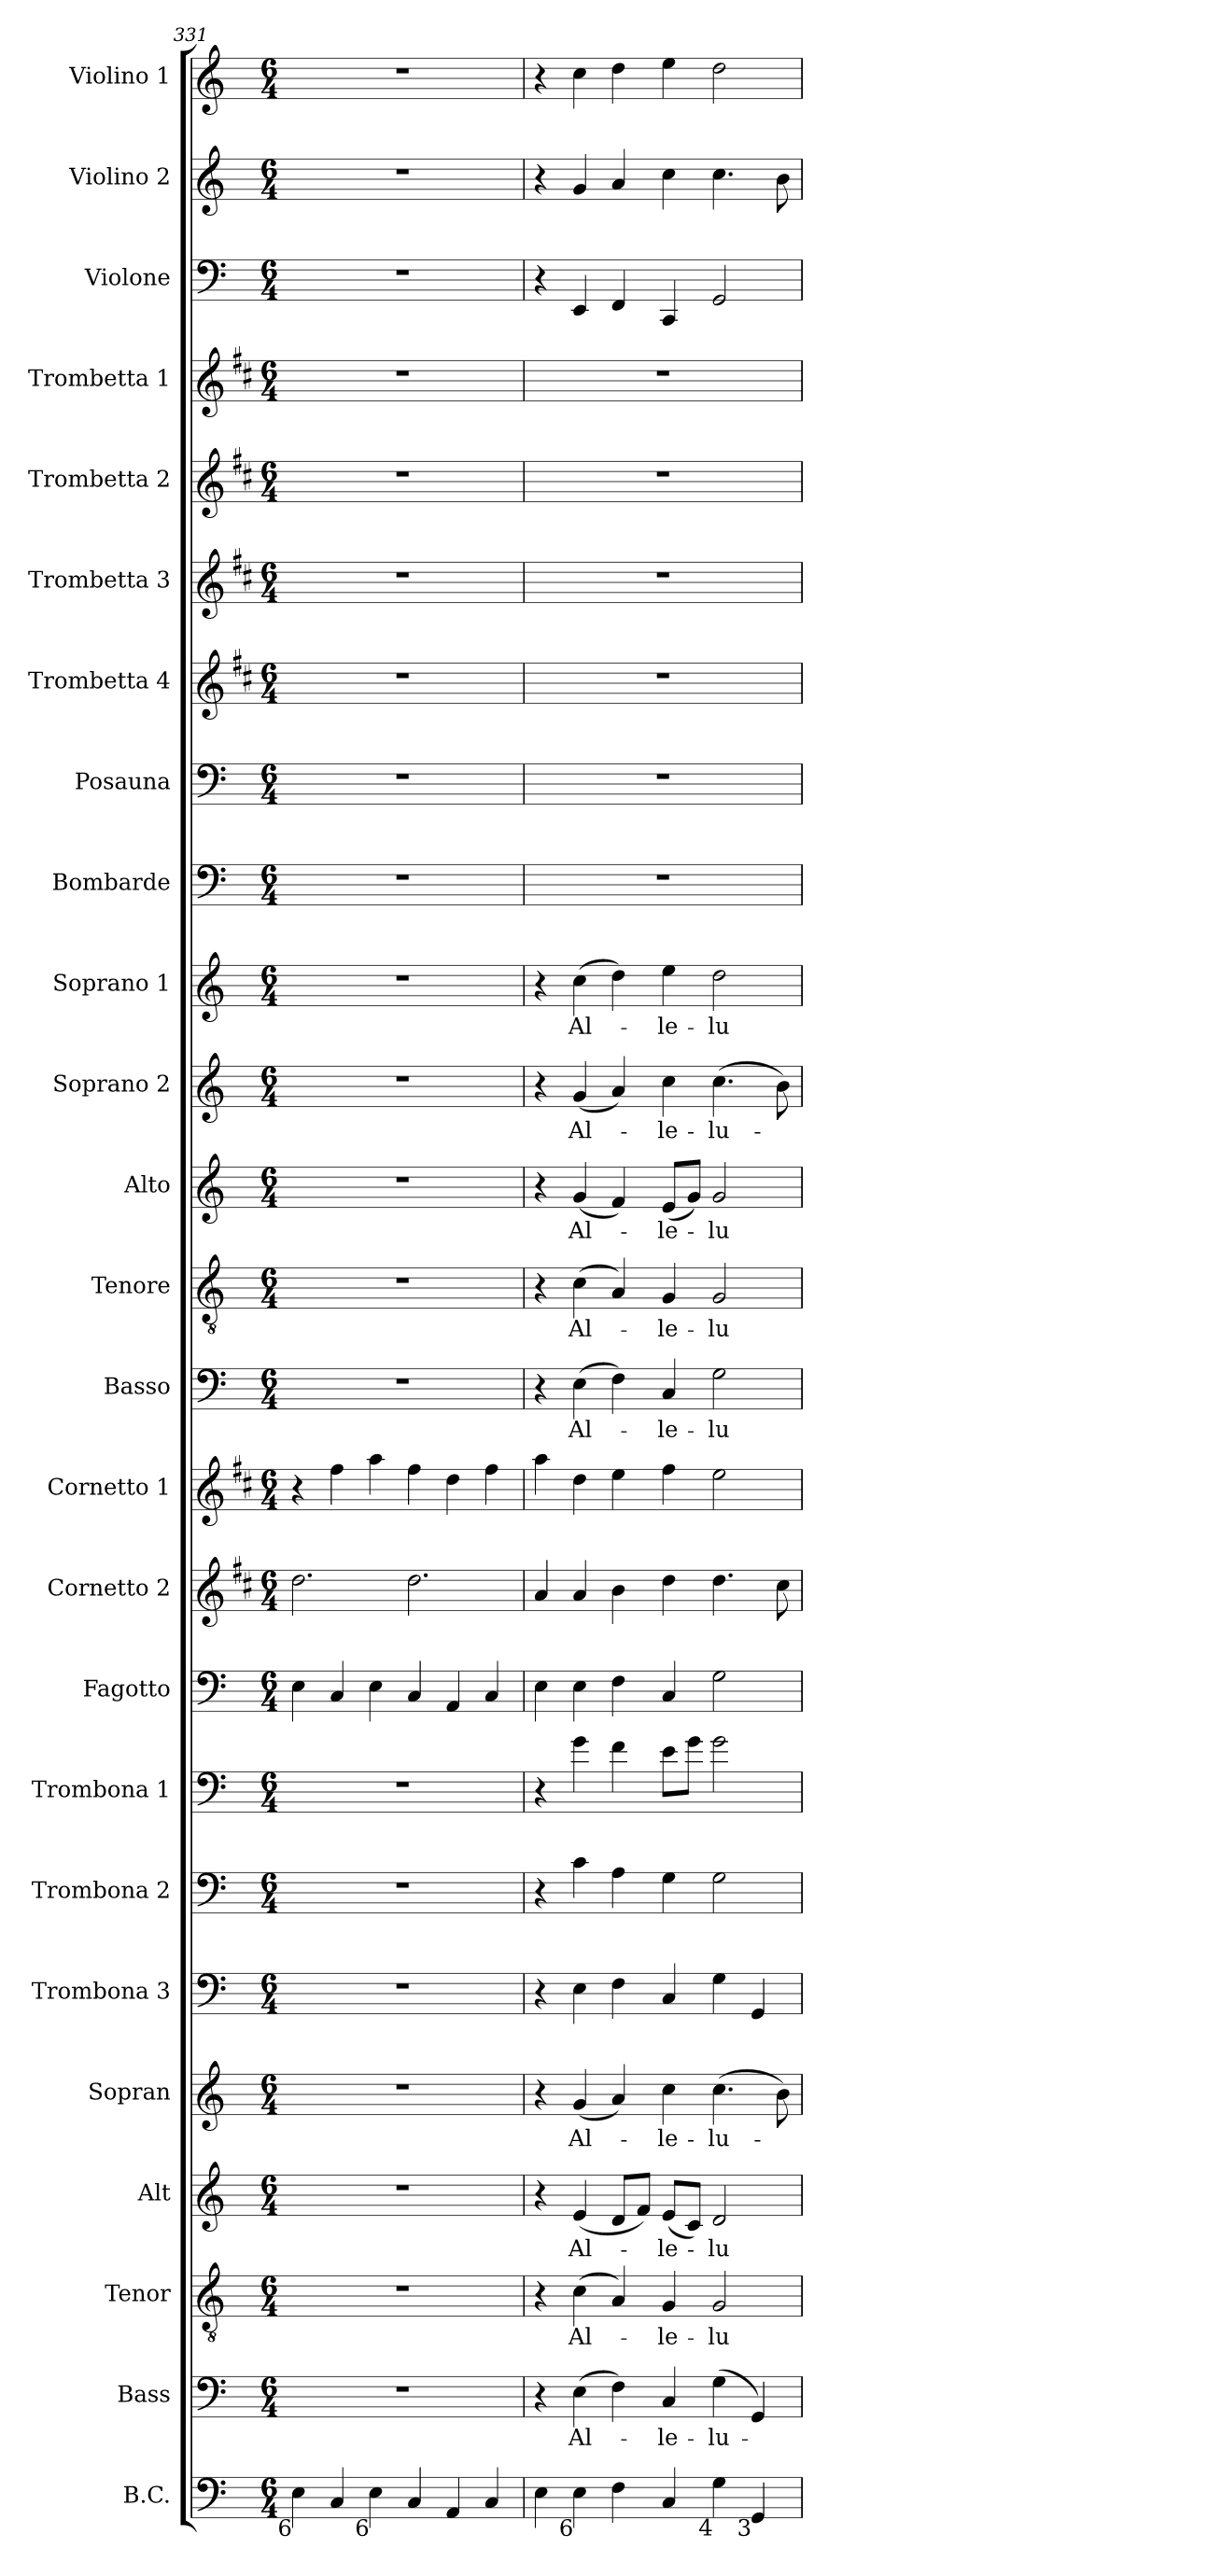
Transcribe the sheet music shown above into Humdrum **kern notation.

**kern	**kern	**text	**kern	**text	**kern	**text	**kern	**text	**kern	**kern	**kern	**kern	**kern	**kern	**kern	**text	**kern	**text	**kern	**text	**kern	**text	**kern	**text	**kern	**kern	**kern	**kern	**kern	**kern	**kern	**kern	**kern
*part25	*part24	*part24	*part23	*part23	*part22	*part22	*part21	*part21	*part20	*part19	*part18	*part17	*part16	*part15	*part14	*part14	*part13	*part13	*part12	*part12	*part11	*part11	*part10	*part10	*part9	*part8	*part7	*part6	*part5	*part4	*part3	*part2	*part1
*staff25	*staff24	*staff24	*staff23	*staff23	*staff22	*staff22	*staff21	*staff21	*staff20	*staff19	*staff18	*staff17	*staff16	*staff15	*staff14	*staff14	*staff13	*staff13	*staff12	*staff12	*staff11	*staff11	*staff10	*staff10	*staff9	*staff8	*staff7	*staff6	*staff5	*staff4	*staff3	*staff2	*staff1
*I"B.C.	*I"Bass	*	*I"Tenor	*	*I"Alt	*	*I"Sopran	*	*I"Trombona 3	*I"Trombona 2	*I"Trombona 1	*I"Fagotto	*I"Cornetto 2	*I"Cornetto 1	*I"Basso	*	*I"Tenore	*	*I"Alto	*	*I"Soprano 2	*	*I"Soprano 1	*	*I"Bombarde	*I"Posauna	*I"Trombetta 4	*I"Trombetta 3	*I"Trombetta 2	*I"Trombetta 1	*I"Violone	*I"Violino 2	*I"Violino 1
*I'B.C.	*I'B.	*	*I'T.	*	*I'A.	*	*I'S.	*	*I'Tbn. 2	*I'Tbn. 2	*I'Tbn. 1	*I'Fag.	*I'Cor. 2	*I'Cor. 1	*I'B.	*	*I'T.	*	*I'A.	*	*I'S.	*	*I'S.	*	*	*	*	*	*	*	*	*I'Vl. 2	*I'Vl. 1
*clefF4	*clefF4	*	*clefGv2	*	*clefG2	*	*clefG2	*	*clefF4	*clefF4	*clefF4	*clefF4	*clefG2	*clefG2	*clefF4	*	*clefGv2	*	*clefG2	*	*clefG2	*	*clefG2	*	*clefF4	*clefF4	*clefG2	*clefG2	*clefG2	*clefG2	*clefF4	*clefG2	*clefG2
*	*	*	*ITrd7c12	*	*	*	*	*	*	*	*	*	*ITrd1c2	*ITrd1c2	*	*	*ITrd7c12	*	*	*	*	*	*	*	*	*	*ITrd1c2	*ITrd1c2	*ITrd1c2	*ITrd1c2	*	*	*
*k[]	*k[]	*	*k[]	*	*k[]	*	*k[]	*	*k[]	*k[]	*k[]	*k[]	*k[]	*k[]	*k[]	*	*k[]	*	*k[]	*	*k[]	*	*k[]	*	*k[]	*k[]	*k[]	*k[]	*k[]	*k[]	*k[]	*k[]	*k[]
*C:	*C:	*	*C:	*	*C:	*	*C:	*	*C:	*C:	*C:	*C:	*C:	*C:	*C:	*	*C:	*	*C:	*	*C:	*	*C:	*	*C:	*C:	*C:	*C:	*C:	*C:	*C:	*C:	*C:
*M6/4	*M6/4	*	*M6/4	*	*M6/4	*	*M6/4	*	*M6/4	*M6/4	*M6/4	*M6/4	*M6/4	*M6/4	*M6/4	*	*M6/4	*	*M6/4	*	*M6/4	*	*M6/4	*	*M6/4	*M6/4	*M6/4	*M6/4	*M6/4	*M6/4	*M6/4	*M6/4	*M6/4
=331	=331	=331	=331	=331	=331	=331	=331	=331	=331	=331	=331	=331	=331	=331	=331	=331	=331	=331	=331	=331	=331	=331	=331	=331	=331	=331	=331	=331	=331	=331	=331	=331	=331
!LO:TX:b:rj:t=6	!	!	!	!	!	!	!	!	!	!	!	!	!	!	!	!	!	!	!	!	!	!	!	!	!	!	!	!	!	!	!	!	!
!	!LO:N:vis=1	!	!LO:N:vis=1	!	!LO:N:vis=1	!	!LO:N:vis=1	!	!LO:N:vis=1	!LO:N:vis=1	!LO:N:vis=1	!	!	!	!LO:N:vis=1	!	!LO:N:vis=1	!	!LO:N:vis=1	!	!LO:N:vis=1	!	!LO:N:vis=1	!	!LO:N:vis=1	!LO:N:vis=1	!LO:N:vis=1	!LO:N:vis=1	!LO:N:vis=1	!LO:N:vis=1	!LO:N:vis=1	!LO:N:vis=1	!LO:N:vis=1
4Ei\	1.r	.	1.r	.	1.r	.	1.r	.	1.r	1.r	1.r	4Ei\	2.cci\	4r	1.r	.	1.r	.	1.r	.	1.r	.	1.r	.	1.r	1.r	1.r	1.r	1.r	1.r	1.r	1.r	1.r
4Ci/	.	.	.	.	.	.	.	.	.	.	.	4Ci/	.	4eei\	.	.	.	.	.	.	.	.	.	.	.	.	.	.	.	.	.	.	.
!LO:TX:b:rj:t=6	!	!	!	!	!	!	!	!	!	!	!	!	!	!	!	!	!	!	!	!	!	!	!	!	!	!	!	!	!	!	!	!	!
4Ei\	.	.	.	.	.	.	.	.	.	.	.	4Ei\	.	4ggi\	.	.	.	.	.	.	.	.	.	.	.	.	.	.	.	.	.	.	.
4Ci/	.	.	.	.	.	.	.	.	.	.	.	4Ci/	2.cci\	4eei\	.	.	.	.	.	.	.	.	.	.	.	.	.	.	.	.	.	.	.
4AAi/	.	.	.	.	.	.	.	.	.	.	.	4AAi/	.	4cci\	.	.	.	.	.	.	.	.	.	.	.	.	.	.	.	.	.	.	.
4Ci/	.	.	.	.	.	.	.	.	.	.	.	4Ci/	.	4eei\	.	.	.	.	.	.	.	.	.	.	.	.	.	.	.	.	.	.	.
=332	=332	=332	=332	=332	=332	=332	=332	=332	=332	=332	=332	=332	=332	=332	=332	=332	=332	=332	=332	=332	=332	=332	=332	=332	=332	=332	=332	=332	=332	=332	=332	=332	=332
!	!	!	!	!	!	!	!	!	!	!	!	!	!	!	!	!	!	!	!	!	!	!	!	!	!LO:N:vis=1	!LO:N:vis=1	!LO:N:vis=1	!LO:N:vis=1	!LO:N:vis=1	!LO:N:vis=1	!	!	!
4Ei\	4r	.	4r	.	4r	.	4r	.	4r	4r	4r	4Ei\	4gi/	4ggi\	4r	.	4r	.	4r	.	4r	.	4r	.	1.r	1.r	1.r	1.r	1.r	1.r	4r	4r	4r
!	!	!LO:LY:b:color=#000000	!	!	!	!	!	!	!	!	!	!	!	!	!	!	!	!	!	!	!	!	!	!	!	!	!	!	!	!	!	!	!
!	!	!	!	!LO:LY:b:color=#000000	!	!	!	!	!	!	!	!	!	!	!	!	!	!	!	!	!	!	!	!	!	!	!	!	!	!	!	!	!
!	!	!	!	!	!	!LO:LY:b:color=#000000	!	!	!	!	!	!	!	!	!	!	!	!	!	!	!	!	!	!	!	!	!	!	!	!	!	!	!
!	!	!	!	!	!	!	!	!LO:LY:b:color=#000000	!	!	!	!	!	!	!	!	!	!	!	!	!	!	!	!	!	!	!	!	!	!	!	!	!
!	!	!	!	!	!	!	!	!	!	!	!	!	!	!	!	!LO:LY:b:color=#000000	!	!	!	!	!	!	!	!	!	!	!	!	!	!	!	!	!
!	!	!	!	!	!	!	!	!	!	!	!	!	!	!	!	!	!	!LO:LY:b:color=#000000	!	!	!	!	!	!	!	!	!	!	!	!	!	!	!
!	!	!	!	!	!	!	!	!	!	!	!	!	!	!	!	!	!	!	!	!LO:LY:b:color=#000000	!	!	!	!	!	!	!	!	!	!	!	!	!
!	!	!	!	!	!	!	!	!	!	!	!	!	!	!	!	!	!	!	!	!	!	!LO:LY:b:color=#000000	!	!	!	!	!	!	!	!	!	!	!
!LO:TX:b:rj:t=6	!	!	!	!	!	!	!	!	!	!	!	!	!	!	!	!	!	!	!	!	!	!	!	!	!	!	!	!	!	!	!	!	!
!	!	!	!	!	!	!	!	!	!	!	!	!	!	!	!	!	!	!	!	!	!	!	!	!LO:LY:b:color=#000000	!	!	!	!	!	!	!	!	!
4Ei\	(4Ei\	Al-	(4Ci\	Al-	(4ei/	Al-	(4gi/	Al-	4Ei\	4ci\	4gi\	4Ei\	4gi/	4cci\	(4Ei\	Al-	(4Ci\	Al-	(4gi/	Al-	(4gi/	Al-	(4cci\	Al-	.	.	.	.	.	.	4EEi/	4gi/	4cci\
4Fi\	4Fi\)	.	4AAi/)	.	8di/L	.	4ai/)	.	4Fi\	4Ai\	4fi\	4Fi\	4ai\	4ddi\	4Fi\)	.	4AAi/)	.	4fi/)	.	4ai/)	.	4ddi\)	.	.	.	.	.	.	.	4FFi/	4ai/	4ddi\
.	.	.	.	.	8fi/J)	.	.	.	.	.	.	.	.	.	.	.	.	.	.	.	.	.	.	.	.	.	.	.	.	.	.	.	.
!	!	!LO:LY:b:color=#000000	!	!	!	!	!	!	!	!	!	!	!	!	!	!	!	!	!	!	!	!	!	!	!	!	!	!	!	!	!	!	!
!	!	!	!	!LO:LY:b:color=#000000	!	!	!	!	!	!	!	!	!	!	!	!	!	!	!	!	!	!	!	!	!	!	!	!	!	!	!	!	!
!	!	!	!	!	!	!LO:LY:b:color=#000000	!	!	!	!	!	!	!	!	!	!	!	!	!	!	!	!	!	!	!	!	!	!	!	!	!	!	!
!	!	!	!	!	!	!	!	!LO:LY:b:color=#000000	!	!	!	!	!	!	!	!	!	!	!	!	!	!	!	!	!	!	!	!	!	!	!	!	!
!	!	!	!	!	!	!	!	!	!	!	!	!	!	!	!	!LO:LY:b:color=#000000	!	!	!	!	!	!	!	!	!	!	!	!	!	!	!	!	!
!	!	!	!	!	!	!	!	!	!	!	!	!	!	!	!	!	!	!LO:LY:b:color=#000000	!	!	!	!	!	!	!	!	!	!	!	!	!	!	!
!	!	!	!	!	!	!	!	!	!	!	!	!	!	!	!	!	!	!	!	!LO:LY:b:color=#000000	!	!	!	!	!	!	!	!	!	!	!	!	!
!	!	!	!	!	!	!	!	!	!	!	!	!	!	!	!	!	!	!	!	!	!	!LO:LY:b:color=#000000	!	!	!	!	!	!	!	!	!	!	!
!	!	!	!	!	!	!	!	!	!	!	!	!	!	!	!	!	!	!	!	!	!	!	!	!LO:LY:b:color=#000000	!	!	!	!	!	!	!	!	!
4Ci/	4Ci/	-le-	4GGi/	-le-	(8ei/L	-le-	4cci\	-le-	4Ci/	4Gi\	8ei\L	4Ci/	4cci\	4eei\	4Ci/	-le-	4GGi/	-le-	(8ei/L	-le-	4cci\	-le-	4eei\	-le-	.	.	.	.	.	.	4CCi/	4cci\	4eei\
.	.	.	.	.	8ci/J)	.	.	.	.	.	8gi\J	.	.	.	.	.	.	.	8gi/J)	.	.	.	.	.	.	.	.	.	.	.	.	.	.
!	!	!LO:LY:b:color=#000000	!	!	!	!	!	!	!	!	!	!	!	!	!	!	!	!	!	!	!	!	!	!	!	!	!	!	!	!	!	!	!
!	!	!	!	!LO:LY:b:color=#000000	!	!	!	!	!	!	!	!	!	!	!	!	!	!	!	!	!	!	!	!	!	!	!	!	!	!	!	!	!
!	!	!	!	!	!	!LO:LY:b:color=#000000	!	!	!	!	!	!	!	!	!	!	!	!	!	!	!	!	!	!	!	!	!	!	!	!	!	!	!
!	!	!	!	!	!	!	!	!LO:LY:b:color=#000000	!	!	!	!	!	!	!	!	!	!	!	!	!	!	!	!	!	!	!	!	!	!	!	!	!
!	!	!	!	!	!	!	!	!	!	!	!	!	!	!	!	!LO:LY:b:color=#000000	!	!	!	!	!	!	!	!	!	!	!	!	!	!	!	!	!
!	!	!	!	!	!	!	!	!	!	!	!	!	!	!	!	!	!	!LO:LY:b:color=#000000	!	!	!	!	!	!	!	!	!	!	!	!	!	!	!
!	!	!	!	!	!	!	!	!	!	!	!	!	!	!	!	!	!	!	!	!LO:LY:b:color=#000000	!	!	!	!	!	!	!	!	!	!	!	!	!
!	!	!	!	!	!	!	!	!	!	!	!	!	!	!	!	!	!	!	!	!	!	!LO:LY:b:color=#000000	!	!	!	!	!	!	!	!	!	!	!
!LO:TX:b:rj:t=4	!	!	!	!	!	!	!	!	!	!	!	!	!	!	!	!	!	!	!	!	!	!	!	!	!	!	!	!	!	!	!	!	!
!	!	!	!	!	!	!	!	!	!	!	!	!	!	!	!	!	!	!	!	!	!	!	!	!LO:LY:b:color=#000000	!	!	!	!	!	!	!	!	!
4Gi\	(4Gi\	-lu-	2GGi/	-lu-	2di/	-lu-	(4.cci\	-lu-	4Gi\	2Gi\	2gi\	2Gi\	4.cci\	2ddi\	2Gi\	-lu-	2GGi/	-lu-	2gi/	-lu-	(4.cci\	-lu-	2ddi\	-lu-	.	.	.	.	.	.	2GGi/	4.cci\	2ddi\
!LO:TX:b:rj:t=3	!	!	!	!	!	!	!	!	!	!	!	!	!	!	!	!	!	!	!	!	!	!	!	!	!	!	!	!	!	!	!	!	!
4GGi/	4GGi/)	.	.	.	.	.	.	.	4GGi/	.	.	.	.	.	.	.	.	.	.	.	.	.	.	.	.	.	.	.	.	.	.	.	.
.	.	.	.	.	.	.	8bi\)	.	.	.	.	.	8bi\	.	.	.	.	.	.	.	8bi\)	.	.	.	.	.	.	.	.	.	.	8bi\	.
=	=	=	=	=	=	=	=	=	=	=	=	=	=	=	=	=	=	=	=	=	=	=	=	=	=	=	=	=	=	=	=	=	=
*-	*-	*-	*-	*-	*-	*-	*-	*-	*-	*-	*-	*-	*-	*-	*-	*-	*-	*-	*-	*-	*-	*-	*-	*-	*-	*-	*-	*-	*-	*-	*-	*-	*-
